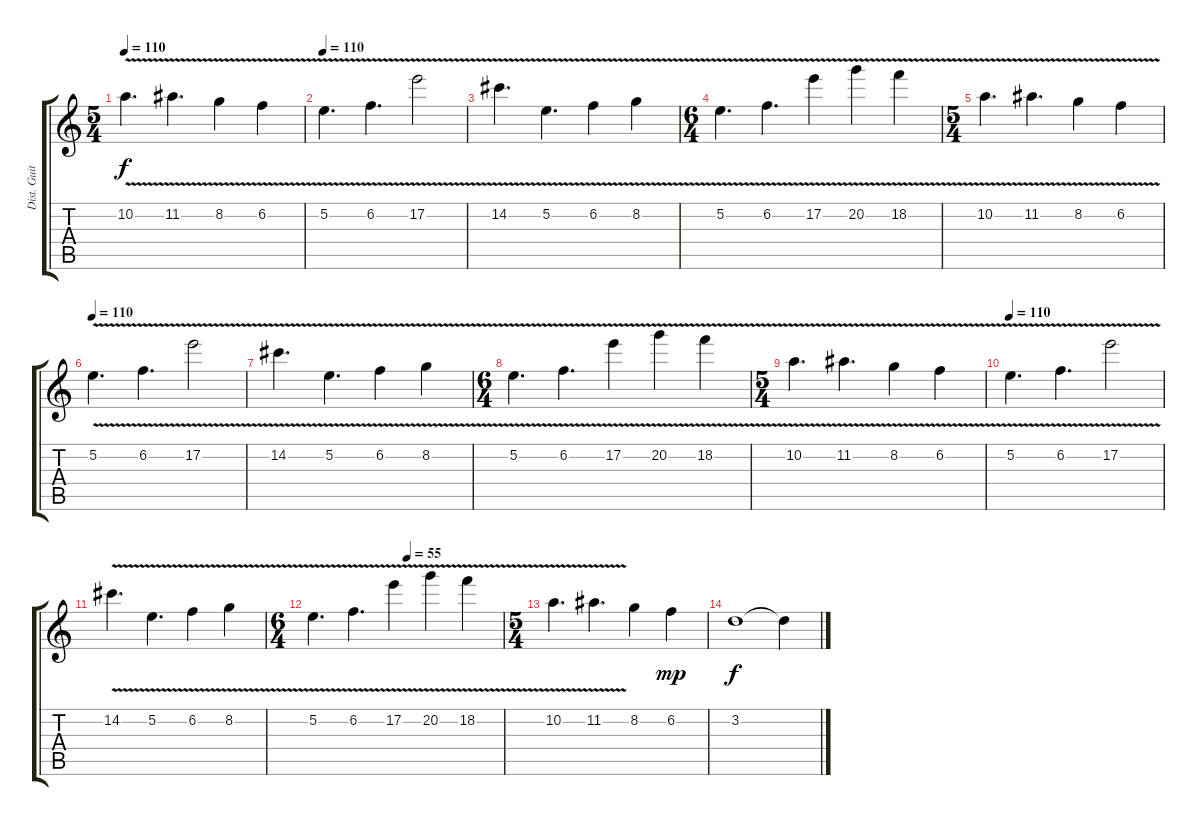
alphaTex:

\track ("Dist. Guitar" "Dist. Guit") {instrument distortionguitar}
\staff {score tabs}
\tuning (E4 B3 G3 D3 A2 D2) {hide}
\ts (5 4)
\tempo 110
\clef g2
\ks c
10.2{v}.4{d dy f} 11.2{v}.4{d} 8.2{v}.4 6.2{v}.4 |
\tempo 110
5.2{v}.4{d} 6.2{v}.4{d} 17.2{v}.2 |
14.2{v}.4{d} 5.2{v}.4{d} 6.2{v}.4 8.2{v}.4 |
\ts (6 4)
5.2{v}.4{d} 6.2{v}.4{d} 17.2{v}.4 20.2{v}.4 18.2{v}.4 |
\ts (5 4)
10.2{v}.4{d} 11.2{v}.4{d} 8.2{v}.4 6.2{v}.4 |
\tempo 110
5.2{v}.4{d} 6.2{v}.4{d} 17.2{v}.2 |
14.2{v}.4{d} 5.2{v}.4{d} 6.2{v}.4 8.2{v}.4 |
\ts (6 4)
5.2{v}.4{d} 6.2{v}.4{d} 17.2{v}.4 20.2{v}.4 18.2{v}.4 |
\ts (5 4)
10.2{v}.4{d} 11.2{v}.4{d} 8.2{v}.4 6.2{v}.4 |
\tempo 110
5.2{v}.4{d} 6.2{v}.4{d} 17.2{v}.2 |
14.2{v}.4{d} 5.2{v}.4{d} 6.2{v}.4 8.2{v}.4 |
\ts (6 4)
\tempo (55 0.5)
5.2{v}.4{d} 6.2{v}.4{d} 17.2{v}.4 20.2{v}.4 18.2{v}.4 |
\ts (5 4)
10.2{v}.4{d} 11.2{v}.4{d} 8.2.4 6.2.4{dy mp} |
3.2.1{dy f} 3.2{t}.4
